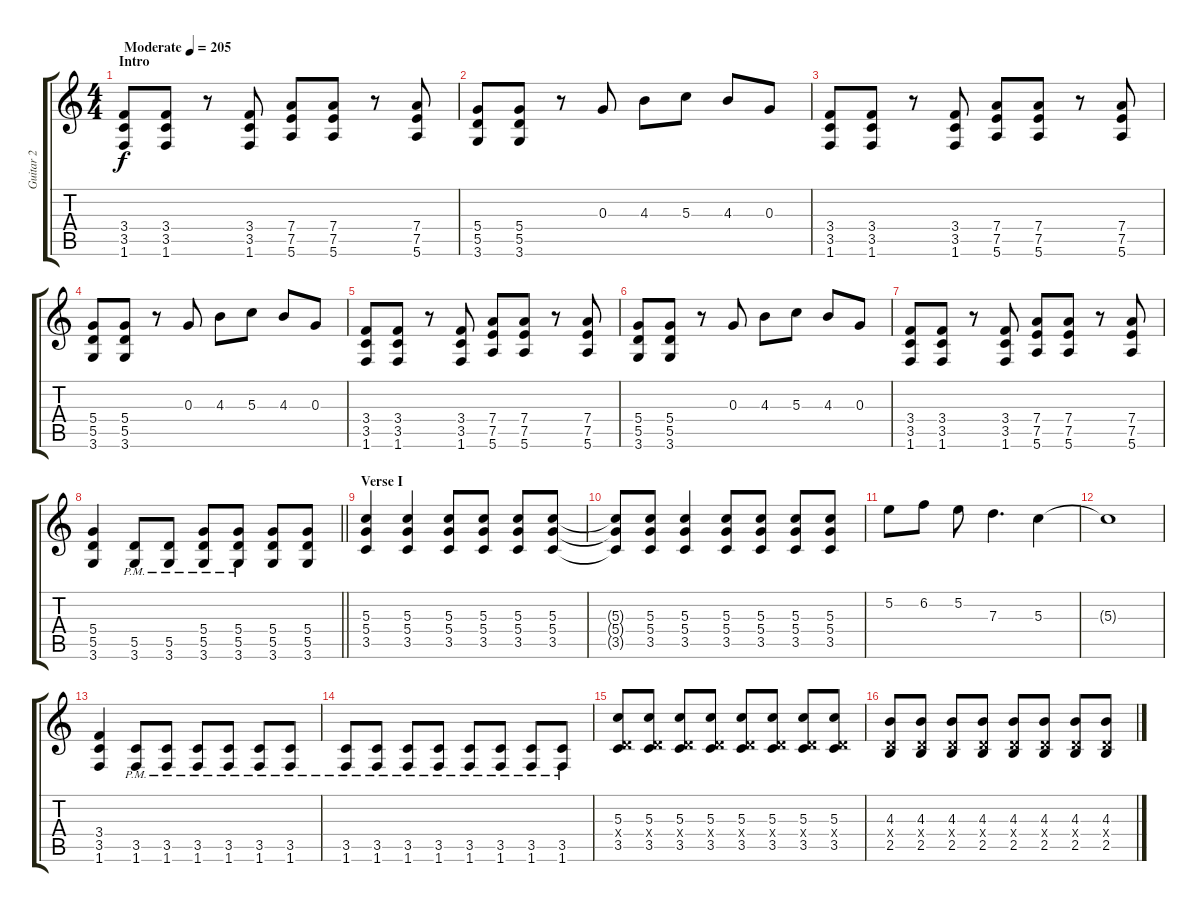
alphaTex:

\track ("Guitar 2" "Guitar 2") {instrument overdrivenguitar}
\staff {score tabs}
\tuning (E4 B3 G3 D3 A2 E2) {hide}
\ts (4 4)
\section ("" "Intro")
\tempo (205 "Moderate")
\clef g2
\ks c
(3.4 3.5 1.6).8{dy f instrument overdrivenguitar} (3.4 3.5 1.6).8 r.8 (3.4 3.5 1.6).8 (7.4 7.5 5.6).8 (7.4 7.5 5.6).8 r.8 (7.4 7.5 5.6).8 |
(5.4 5.5 3.6).8 (5.4 5.5 3.6).8 r.8 0.3.8 4.3.8 5.3.8 4.3.8 0.3.8 |
(3.4 3.5 1.6).8 (3.4 3.5 1.6).8 r.8 (3.4 3.5 1.6).8 (7.4 7.5 5.6).8 (7.4 7.5 5.6).8 r.8 (7.4 7.5 5.6).8 |
(5.4 5.5 3.6).8 (5.4 5.5 3.6).8 r.8 0.3.8 4.3.8 5.3.8 4.3.8 0.3.8 |
(3.4 3.5 1.6).8 (3.4 3.5 1.6).8 r.8 (3.4 3.5 1.6).8 (7.4 7.5 5.6).8 (7.4 7.5 5.6).8 r.8 (7.4 7.5 5.6).8 |
(5.4 5.5 3.6).8 (5.4 5.5 3.6).8 r.8 0.3.8 4.3.8 5.3.8 4.3.8 0.3.8 |
(3.4 3.5 1.6).8 (3.4 3.5 1.6).8 r.8 (3.4 3.5 1.6).8 (7.4 7.5 5.6).8 (7.4 7.5 5.6).8 r.8 (7.4 7.5 5.6).8 |
\barLineRight lightlight
(5.4 5.5 3.6).4 (5.5{pm} 3.6{pm}).8 (5.5{pm} 3.6{pm}).8 (5.4{pm} 5.5{pm} 3.6{pm}).8 (5.4{pm} 5.5{pm} 3.6{pm}).8 (5.4 5.5 3.6).8 (5.4 5.5 3.6).8 |
\section ("" "Verse I")
(5.3 5.4 3.5).4 (5.3 5.4 3.5).4 (5.3 5.4 3.5).8 (5.3 5.4 3.5).8 (5.3 5.4 3.5).8 (5.3 5.4 3.5).8 |
(5.3{t} 5.4{t} 3.5{t}).8 (5.3 5.4 3.5).8 (5.3 5.4 3.5).4 (5.3 5.4 3.5).8 (5.3 5.4 3.5).8 (5.3 5.4 3.5).8 (5.3 5.4 3.5).8 |
5.2.8{volume 16} 6.2.8 5.2.8 7.3.4{d} 5.3.4 |
5.3{t}.1 |
(3.4 3.5 1.6).4{volume 10} (3.5{pm} 1.6{pm}).8 (3.5{pm} 1.6{pm}).8 (3.5{pm} 1.6{pm}).8 (3.5{pm} 1.6{pm}).8 (3.5{pm} 1.6{pm}).8 (3.5{pm} 1.6{pm}).8 |
(3.5{pm} 1.6{pm}).8 (3.5{pm} 1.6{pm}).8 (3.5{pm} 1.6{pm}).8 (3.5{pm} 1.6{pm}).8 (3.5{pm} 1.6{pm}).8 (3.5{pm} 1.6{pm}).8 (3.5{pm} 1.6{pm}).8 (3.5{pm} 1.6{pm}).8 |
(5.3 0.4{x} 3.5).8 (5.3 0.4{x} 3.5).8 (5.3 0.4{x} 3.5).8 (5.3 0.4{x} 3.5).8 (5.3 0.4{x} 3.5).8 (5.3 0.4{x} 3.5).8 (5.3 0.4{x} 3.5).8 (5.3 0.4{x} 3.5).8 |
(4.3 0.4{x} 2.5).8 (4.3 0.4{x} 2.5).8 (4.3 0.4{x} 2.5).8 (4.3 0.4{x} 2.5).8 (4.3 0.4{x} 2.5).8 (4.3 0.4{x} 2.5).8 (4.3 0.4{x} 2.5).8 (4.3 0.4{x} 2.5).8
